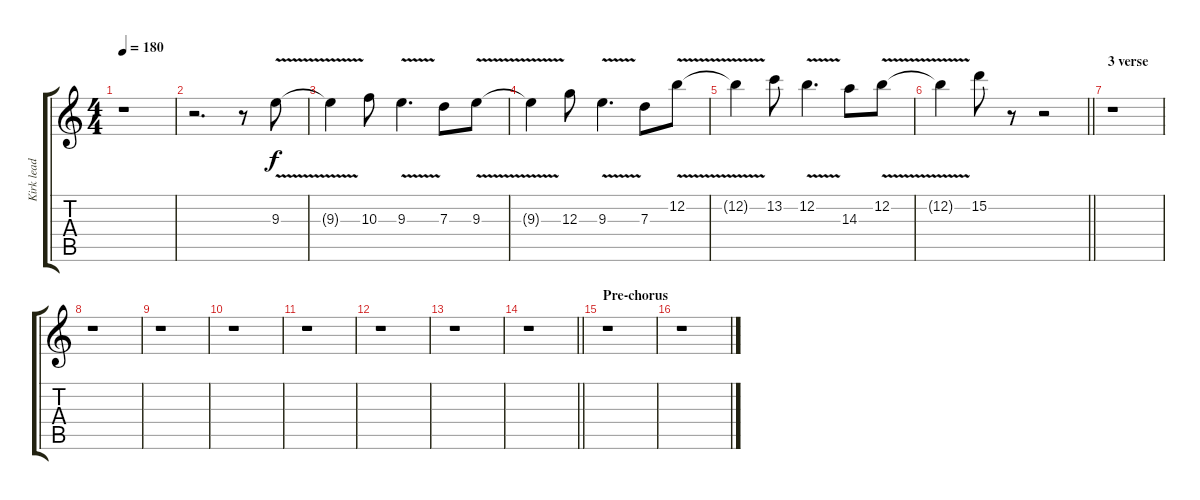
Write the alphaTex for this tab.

\track ("Kirk lead" "Kirk lead") {instrument overdrivenguitar}
\staff {score tabs}
\tuning (E4 B3 G3 D3 A2 E2) {hide}
\ts (4 4)
\tempo 180
\clef g2
\ks c
r.1{dy f} |
r.2{d volume 14} r.8 9.3{v}.8 |
9.3{t}.4 10.3.8 9.3{v}.4{d} 7.3.8 9.3{v}.8 |
9.3{t}.4 12.3.8 9.3{v}.4{d} 7.3.8 12.2{v}.8 |
12.2{t}.4 13.2.8 12.2{v}.4{d} 14.3.8 12.2{v}.8 |
\barLineRight lightlight
12.2{t}.4 15.2.8 r.8 r.2 |
\section ("" "3 verse")
r.1 |
r.1 |
r.1 |
r.1 |
r.1 |
r.1 |
r.1 |
\barLineRight lightlight
r.1 |
\section ("" "Pre-chorus")
r.1 |
r.1
